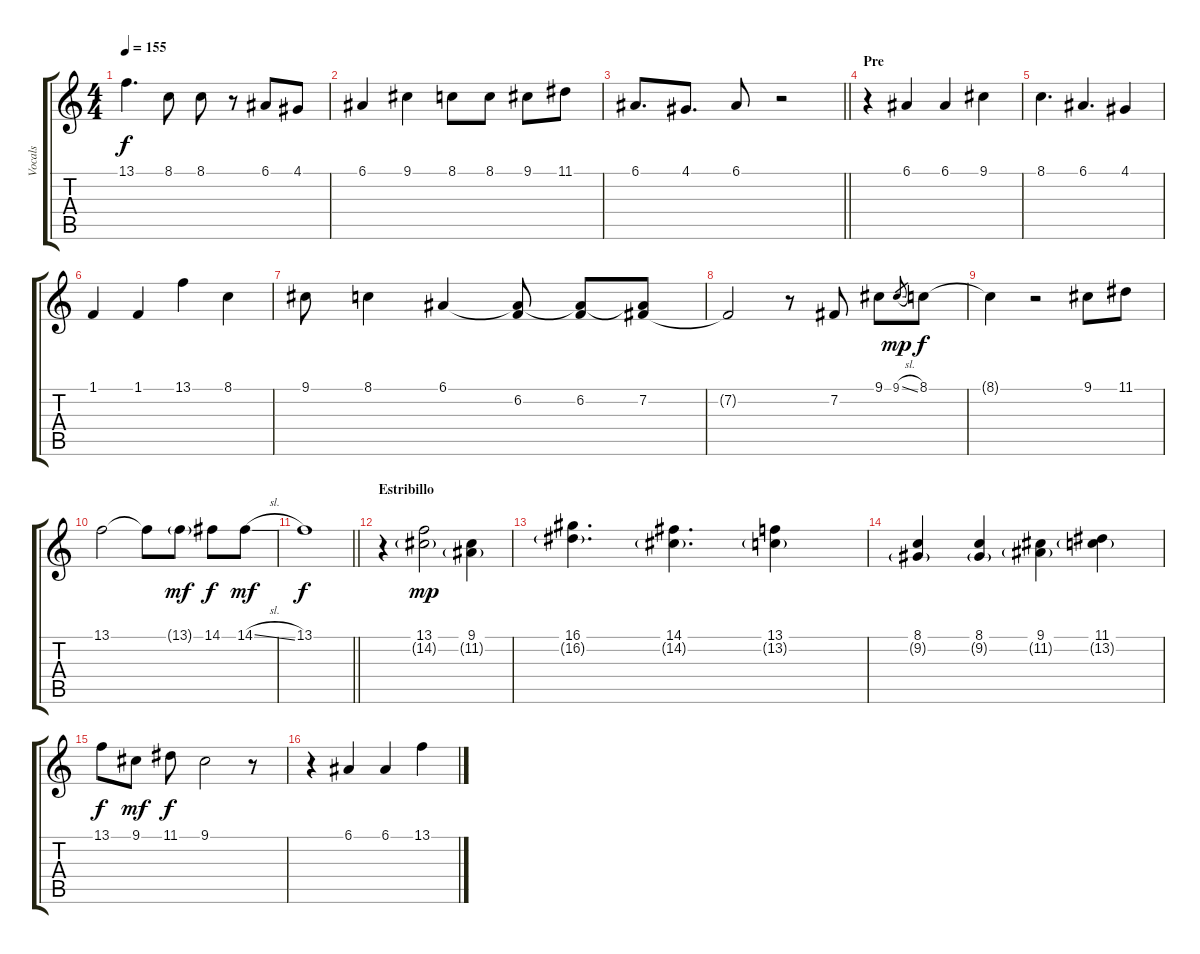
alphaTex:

\track ("Vocals " "Vocals ") {instrument voiceoohs}
\staff {score tabs}
\tuning (E4 B3 G3 D3 A2 E2) {hide}
\ts (4 4)
\tempo 155
\clef g2
\ks c
13.1.4{d dy f} 8.1.8 8.1.8 r.8 6.1.8 4.1.8 |
6.1.4 9.1.4 8.1.8 8.1.8 9.1.8 11.1.8 |
\barLineRight lightlight
6.1.8{d} 4.1.8{d} 6.1.8 r.2 |
\section ("" "Pre")
r.4 6.1.4 6.1.4 9.1.4 |
8.1.4{d} 6.1.4{d} 4.1.4 |
1.1.4 1.1.4 13.1.4 8.1.4 |
9.1.8 8.1.4 6.1.4 (6.1{t} 6.2).8 (6.1{t} 6.2).8 (6.1{t} 7.2).8 |
7.2{t}.2 r.8 7.2.8 9.1.8 9.1{sl}.8{gr dy mp} 8.1.8{dy f} |
8.1{t}.4 r.2 9.1.8 11.1.8 |
13.1.2 13.1{t}.8 13.1{g}.8{dy mf} 14.1.8{dy f} 14.1{sl}.8{dy mf} |
\barLineRight lightlight
13.1.1{dy f} |
\section ("" "Estribillo ")
r.4 (13.1 14.2{g}).2{dy mp} (9.1 11.2{g}).4 |
(16.1 16.2{g}).4{d} (14.1 14.2{g}).4{d} (13.1 13.2{g}).4 |
(8.1 9.2{g}).4 (8.1 9.2{g}).4 (9.1 11.2{g}).4 (11.1 13.2{g}).4 |
13.1.8{dy f} 9.1.8{dy mf} 11.1.8{dy f} 9.1.2 r.8 |
r.4 6.1.4 6.1.4 13.1.4
